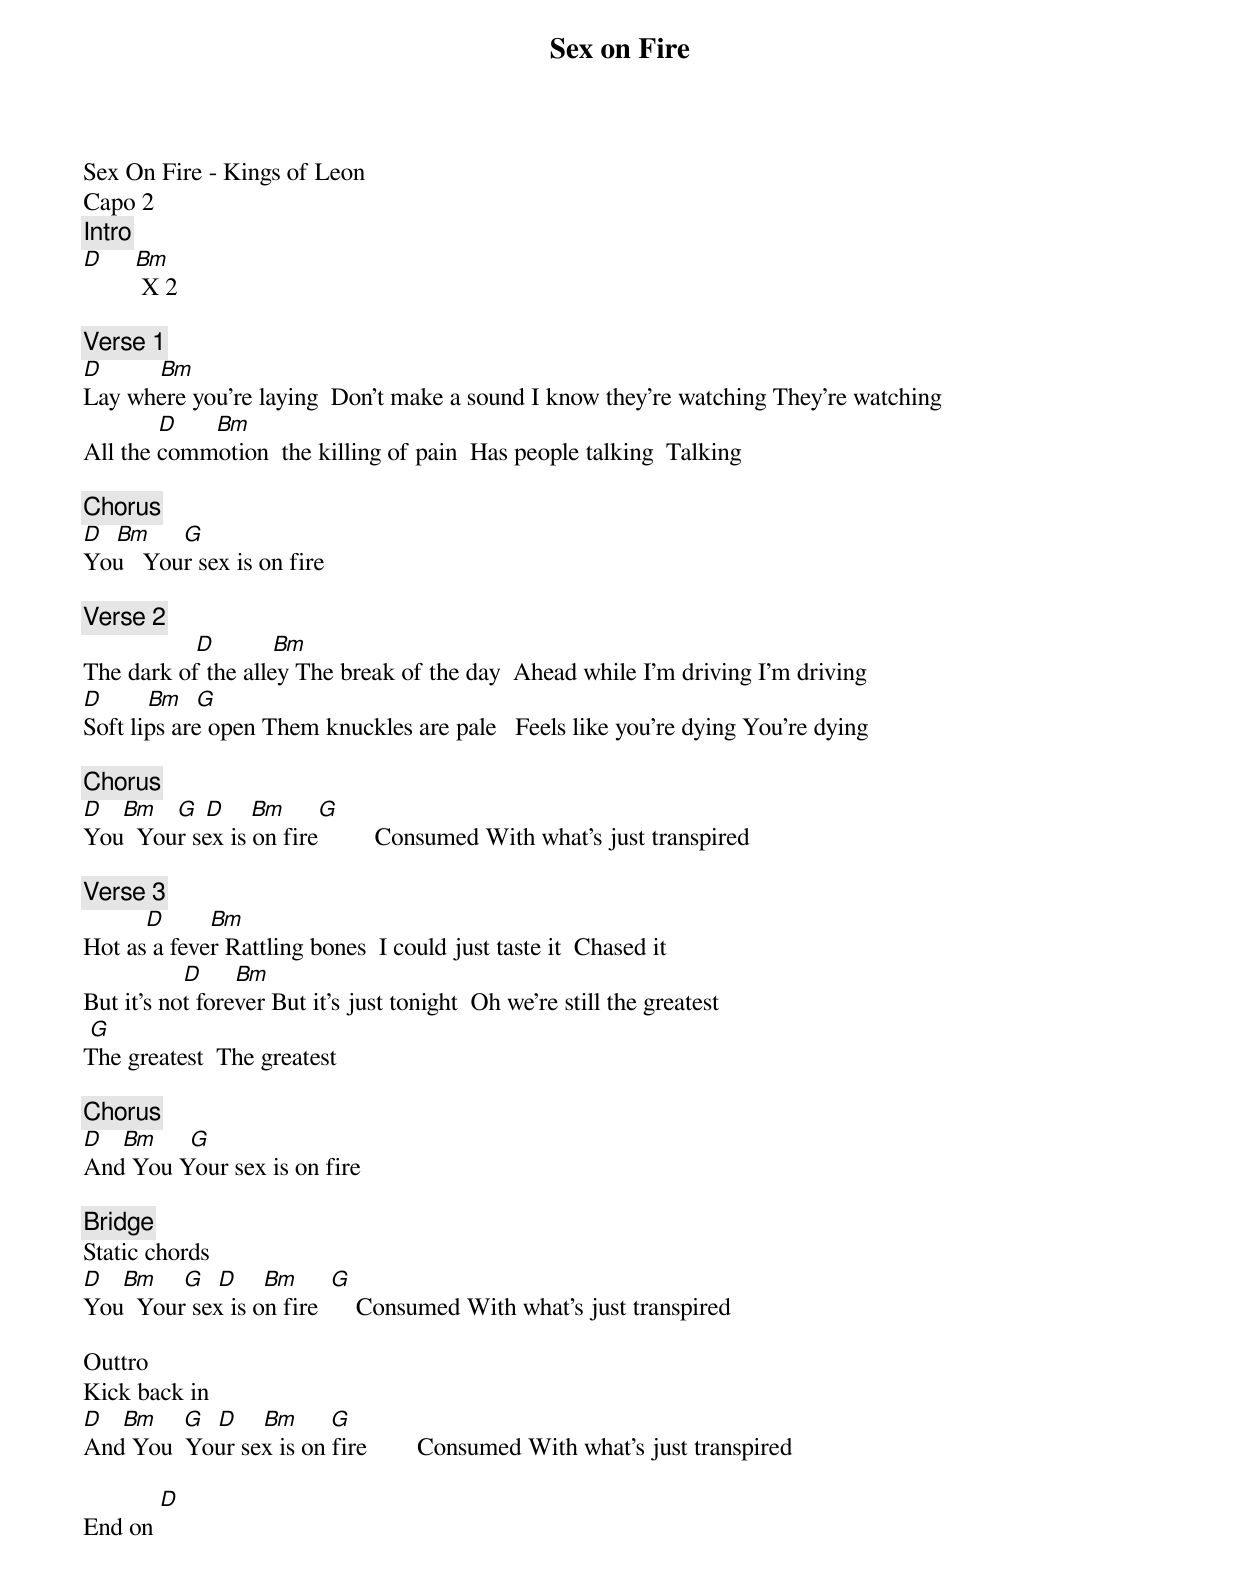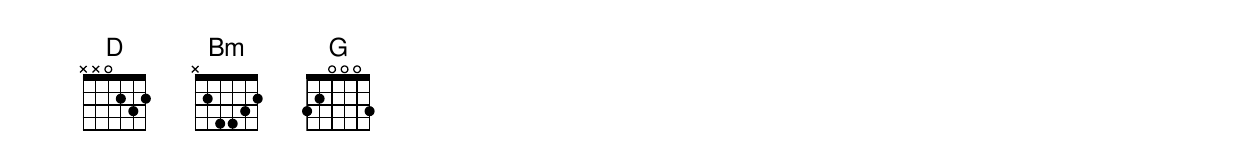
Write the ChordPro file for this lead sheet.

{title: Sex on Fire}
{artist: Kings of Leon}
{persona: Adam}
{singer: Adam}
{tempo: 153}
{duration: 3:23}
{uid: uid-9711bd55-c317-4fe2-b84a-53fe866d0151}
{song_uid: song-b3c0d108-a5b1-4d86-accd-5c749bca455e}



Sex On Fire - Kings of Leon
Capo 2
{comment: Intro}
[D]	    [Bm] X 2

{comment: Verse 1}
[D] 								[Bm]
Lay where you're laying  Don't make a sound	I know they're watching They're watching
            [D]						[Bm]
All the commotion  the killing of pain 	Has people talking  Talking

{comment: Chorus}
[D]		[Bm]    	[G]
You  	Your sex is on fire

{comment: Verse 2}
                		[D]   						[Bm]
The dark of the alley The break of the day 	Ahead while I'm driving I'm driving
[D]							[Bm]		[G]
Soft lips are open Them knuckles are pale 	 Feels like you're dying	You're dying

{comment: Chorus}
[D]			[Bm]   [G]	[D]				[Bm]    	[G]
You 	Your sex is on fire        	Consumed	With what’s just transpired

{comment: Verse 3}
          [D] 						[Bm]
Hot as a fever Rattling bones 	I could just taste it 	Chased it
                [D]					[Bm]
But it's not forever But it's just tonight 	Oh we're still the greatest
	[G]
The greatest 	The greatest

{comment: Chorus}
[D]			[Bm]    	[G]
And You Your sex is on fire

{comment: Bridge}
Static chords
[D]			[Bm]    [G]		[D]				[Bm]    	[G]
You 	Your sex is on fire     	Consumed	With what’s just transpired

Outtro
Kick back in
[D]			[Bm]    [G]		[D]				[Bm]    	[G]
And You 	Your sex is on fire        Consumed	With what’s just transpired

End on [D]
